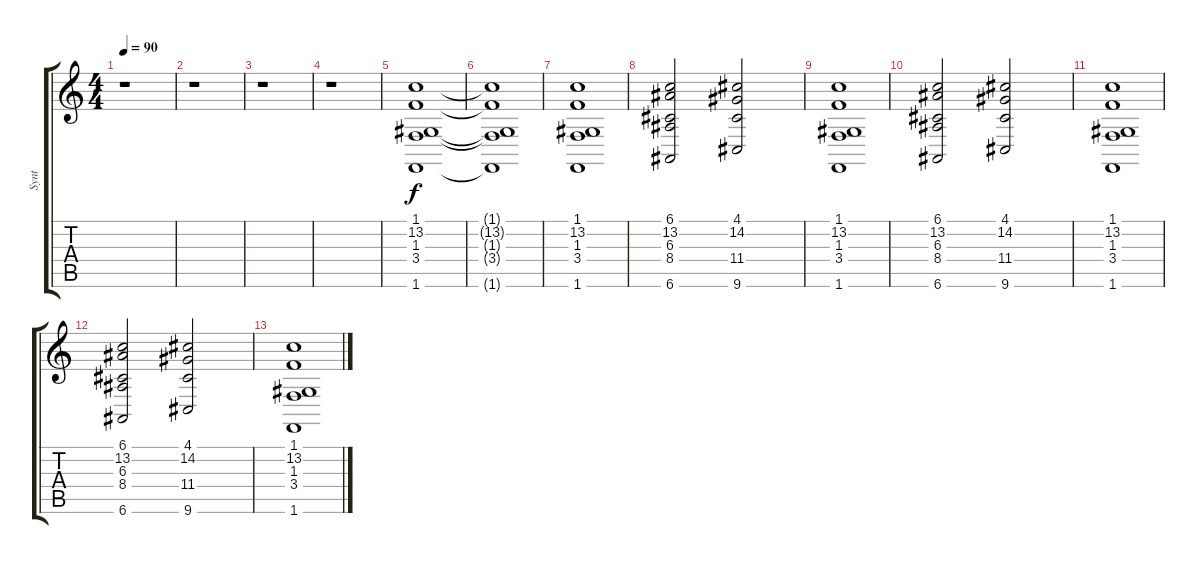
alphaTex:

\track ("Synt" "Synt") {instrument stringensemble1}
\staff {score tabs}
\tuning (E4 B3 G3 D3 A2 E2) {hide}
\ts (4 4)
\tempo 90
\clef g2
\ks c
r.1{dy f} |
r.1 |
r.1 |
r.1 |
(1.1 13.2 1.3 3.4 1.6).1 |
(1.1{t} 13.2{t} 1.3{t} 3.4{t} 1.6{t}).1 |
(1.1 13.2 1.3 3.4 1.6).1 |
(6.1 13.2 6.3 8.4 6.6).2 (4.1 14.2 11.4 9.6).2 |
(1.1 13.2 1.3 3.4 1.6).1 |
(6.1 13.2 6.3 8.4 6.6).2 (4.1 14.2 11.4 9.6).2 |
(1.1 13.2 1.3 3.4 1.6).1 |
(6.1 13.2 6.3 8.4 6.6).2 (4.1 14.2 11.4 9.6).2 |
(1.1 13.2 1.3 3.4 1.6).1
